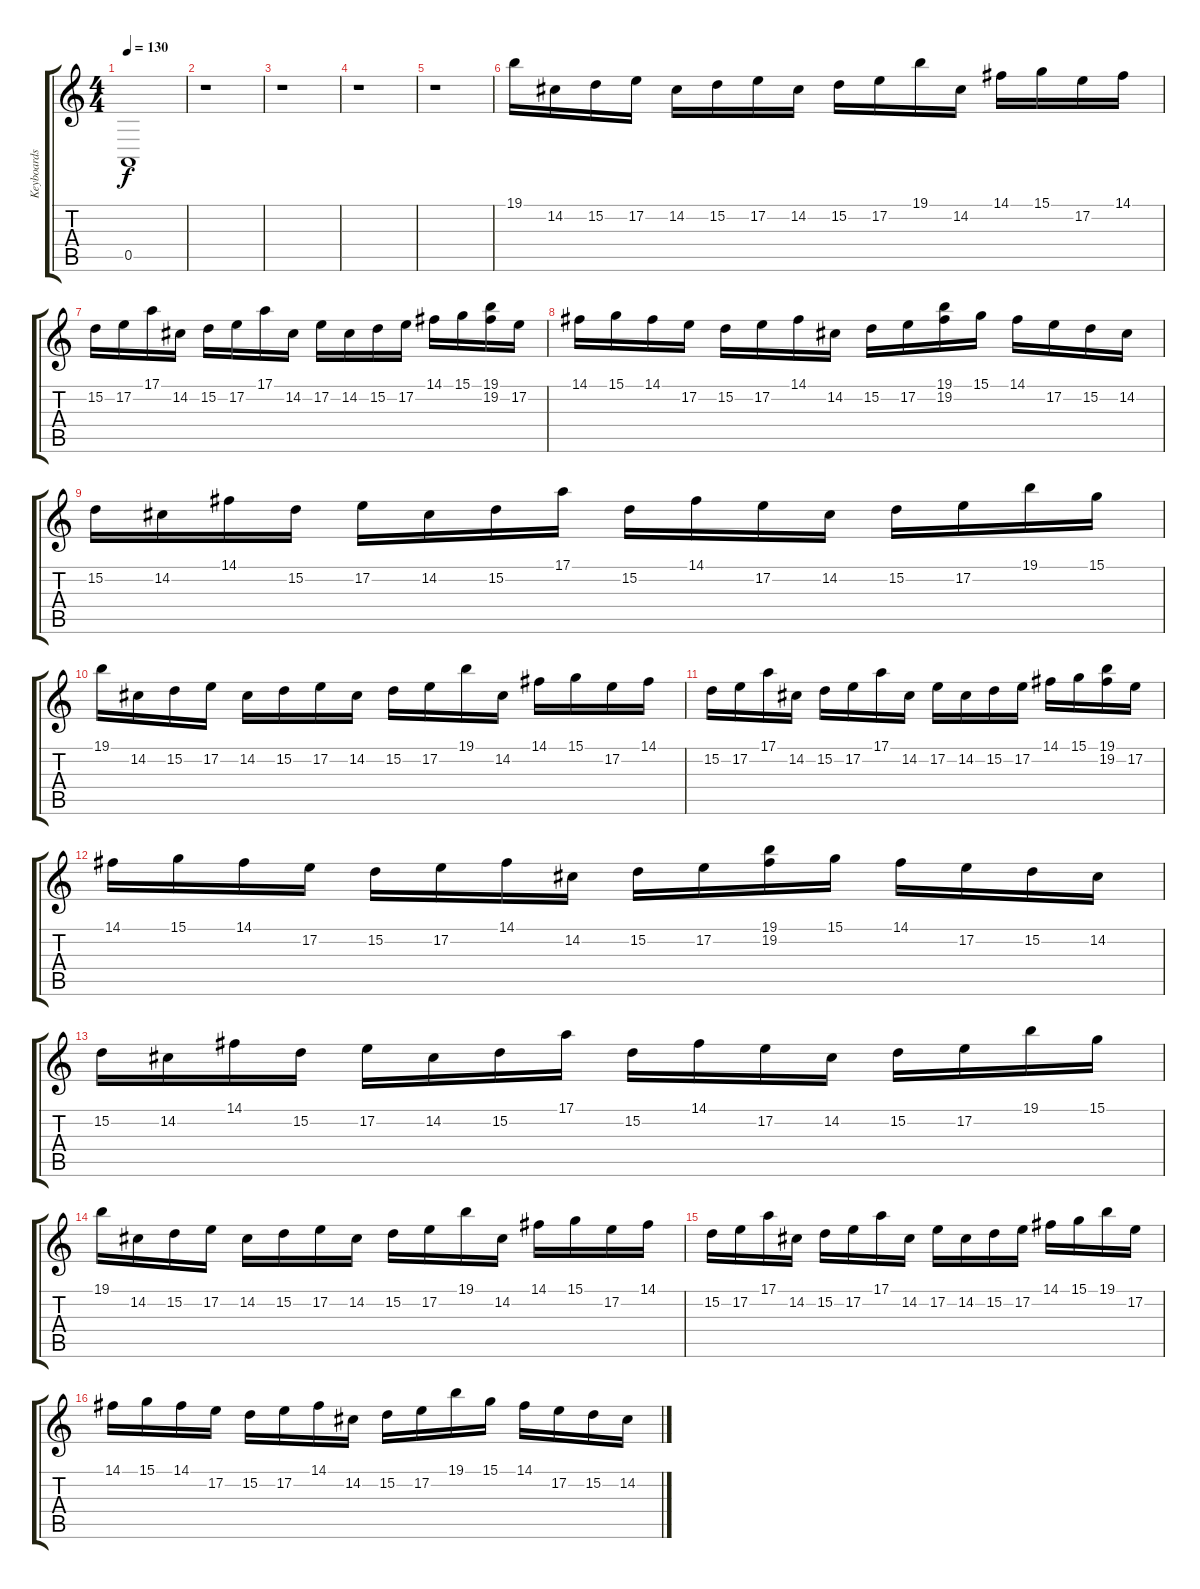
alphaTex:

\track ("Keyboards" "Keyboards") {instrument choiraahs}
\staff {score tabs}
\tuning (E4 B3 G3 D3 A2 E2) {hide}
\ts (4 4)
\tempo 130
\clef g2
\ks c
0.5{t}.1{dy f} |
r.1 |
r.1 |
r.1 |
r.1 |
19.1.16{instrument acousticgrandpiano} 14.2.16 15.2.16 17.2.16 14.2.16 15.2.16 17.2.16 14.2.16 15.2.16 17.2.16 19.1.16 14.2.16 14.1.16 15.1.16 17.2.16 14.1.16 |
15.2.16 17.2.16 17.1.16 14.2.16 15.2.16 17.2.16 17.1.16 14.2.16 17.2.16 14.2.16 15.2.16 17.2.16 14.1.16 15.1.16 (19.1 19.2).16 17.2.16 |
14.1.16 15.1.16 14.1.16 17.2.16 15.2.16 17.2.16 14.1.16 14.2.16 15.2.16 17.2.16 (19.1 19.2).16 15.1.16 14.1.16 17.2.16 15.2.16 14.2.16 |
15.2.16 14.2.16 14.1.16 15.2.16 17.2.16 14.2.16 15.2.16 17.1.16 15.2.16 14.1.16 17.2.16 14.2.16 15.2.16 17.2.16 19.1.16 15.1.16 |
19.1.16 14.2.16 15.2.16 17.2.16 14.2.16 15.2.16 17.2.16 14.2.16 15.2.16 17.2.16 19.1.16 14.2.16 14.1.16 15.1.16 17.2.16 14.1.16 |
15.2.16 17.2.16 17.1.16 14.2.16 15.2.16 17.2.16 17.1.16 14.2.16 17.2.16 14.2.16 15.2.16 17.2.16 14.1.16 15.1.16 (19.1 19.2).16 17.2.16 |
14.1.16 15.1.16 14.1.16 17.2.16 15.2.16 17.2.16 14.1.16 14.2.16 15.2.16 17.2.16 (19.1 19.2).16 15.1.16 14.1.16 17.2.16 15.2.16 14.2.16 |
15.2.16 14.2.16 14.1.16 15.2.16 17.2.16 14.2.16 15.2.16 17.1.16 15.2.16 14.1.16 17.2.16 14.2.16 15.2.16 17.2.16 19.1.16 15.1.16 |
19.1.16 14.2.16 15.2.16 17.2.16 14.2.16 15.2.16 17.2.16 14.2.16 15.2.16 17.2.16 19.1.16 14.2.16 14.1.16 15.1.16 17.2.16 14.1.16 |
15.2.16 17.2.16 17.1.16 14.2.16 15.2.16 17.2.16 17.1.16 14.2.16 17.2.16 14.2.16 15.2.16 17.2.16 14.1.16 15.1.16 19.1.16 17.2.16 |
14.1.16 15.1.16 14.1.16 17.2.16 15.2.16 17.2.16 14.1.16 14.2.16 15.2.16 17.2.16 19.1.16 15.1.16 14.1.16 17.2.16 15.2.16 14.2.16
